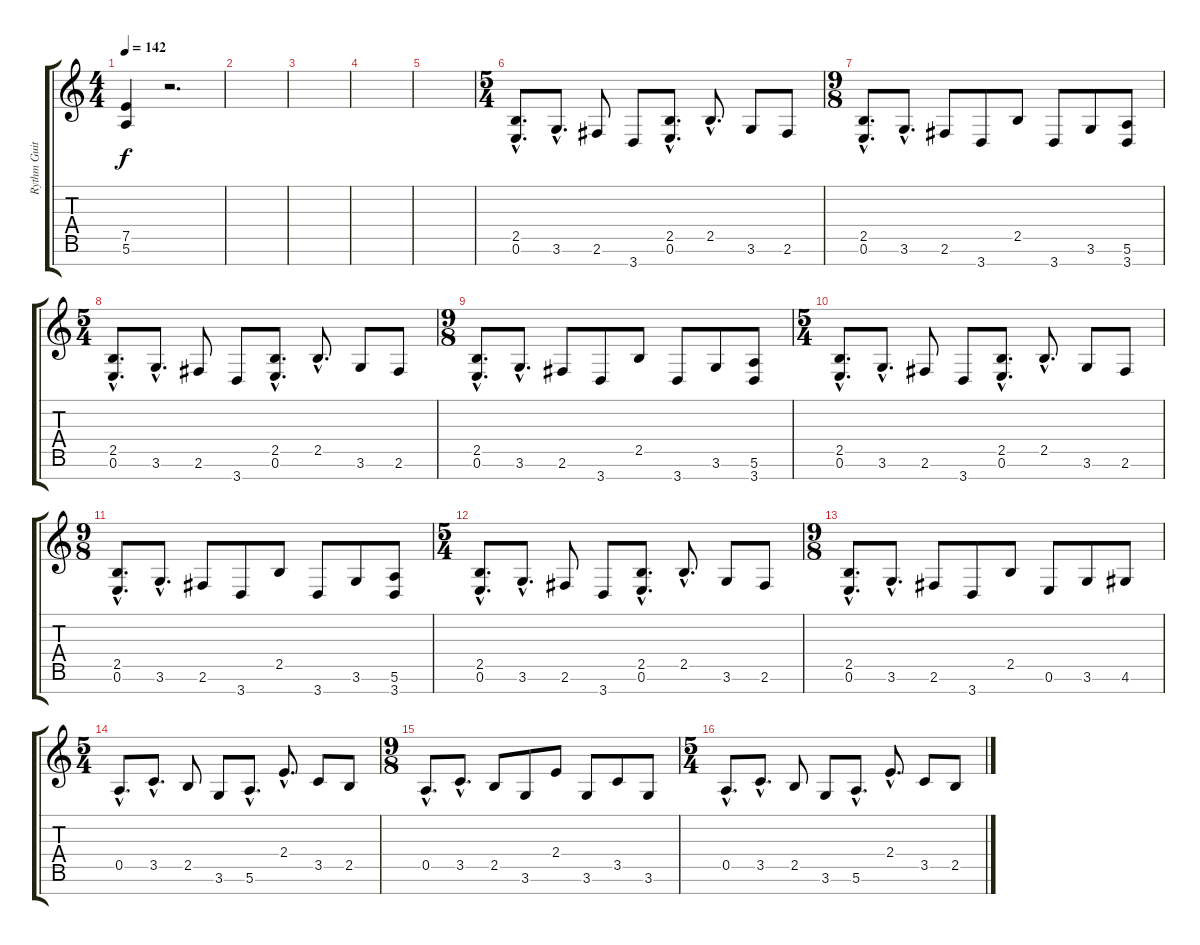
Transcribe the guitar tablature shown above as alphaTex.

\track ("Rythm Guitar" "Rythm Guit") {instrument distortionguitar}
\staff {score tabs}
\tuning (E4 B3 G3 D3 A2 E2 B1) {hide}
\ts (4 4)
\tempo 142
\clef g2
\ks c
(7.5 5.6).4{dy f} r.2{d} |
|
|
|
|
\ts (5 4)
(2.5{hac} 0.6{hac}).8{d} 3.6{hac}.8{d} 2.6.8 3.7.8 (2.5{hac} 0.6{hac}).8{d} 2.5{hac}.8{d} 3.6.8 2.6.8 |
\ts (9 8)
(2.5{hac} 0.6{hac}).8{d} 3.6{hac}.8{d} 2.6.8 3.7.8 2.5.8 3.7.8 3.6.8 (5.6 3.7).8 |
\ts (5 4)
(2.5{hac} 0.6{hac}).8{d} 3.6{hac}.8{d} 2.6.8 3.7.8 (2.5{hac} 0.6{hac}).8{d} 2.5{hac}.8{d} 3.6.8 2.6.8 |
\ts (9 8)
(2.5{hac} 0.6{hac}).8{d} 3.6{hac}.8{d} 2.6.8 3.7.8 2.5.8 3.7.8 3.6.8 (5.6 3.7).8 |
\ts (5 4)
(2.5{hac} 0.6{hac}).8{d} 3.6{hac}.8{d} 2.6.8 3.7.8 (2.5{hac} 0.6{hac}).8{d} 2.5{hac}.8{d} 3.6.8 2.6.8 |
\ts (9 8)
(2.5{hac} 0.6{hac}).8{d} 3.6{hac}.8{d} 2.6.8 3.7.8 2.5.8 3.7.8 3.6.8 (5.6 3.7).8 |
\ts (5 4)
(2.5{hac} 0.6{hac}).8{d} 3.6{hac}.8{d} 2.6.8 3.7.8 (2.5{hac} 0.6{hac}).8{d} 2.5{hac}.8{d} 3.6.8 2.6.8 |
\ts (9 8)
(2.5{hac} 0.6{hac}).8{d} 3.6{hac}.8{d} 2.6.8 3.7.8 2.5.8 0.6.8 3.6.8 4.6.8 |
\ts (5 4)
0.5{hac}.8{d} 3.5{hac}.8{d} 2.5.8 3.6.8 5.6{hac}.8{d} 2.4{hac}.8{d} 3.5.8 2.5.8 |
\ts (9 8)
0.5{hac}.8{d} 3.5{hac}.8{d} 2.5.8 3.6.8 2.4.8 3.6.8 3.5.8 3.6.8 |
\ts (5 4)
0.5{hac}.8{d} 3.5{hac}.8{d} 2.5.8 3.6.8 5.6{hac}.8{d} 2.4{hac}.8{d} 3.5.8 2.5.8
